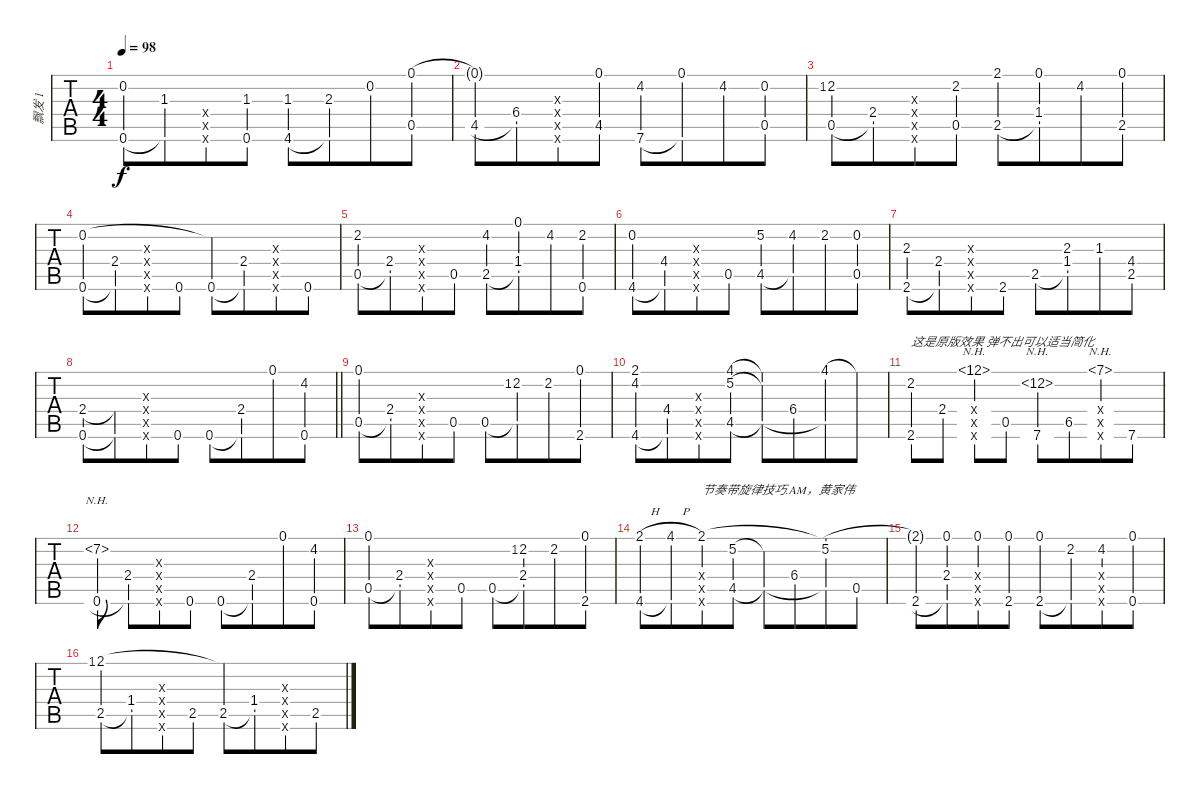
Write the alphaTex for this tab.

\track ("飘发 1" "飘发 1") {instrument acousticguitarsteel}
\staff {tabs}
\tuning (E4 B3 G3 D3 A2 E2) {hide}
\ts (4 4)
\tempo 98
\clef g2
\ks e
(0.2 0.6).8{dy f} (1.3 0.6{t}).8{beam merge} (0.4{x} 0.5{x} 0.6{x}).8 (1.3 0.6).8 (1.3 4.6).8 (2.3 4.6{t}).8{beam merge} 0.2.8 (0.1 0.5).8 |
(0.1{t} 4.5).8 (6.4 4.5{t}).8{beam merge} (0.3{x} 0.4{x} 0.5{x} 0.6{x}).8 (0.1 4.5).8 (4.2 7.6).8 (0.1 7.6{t}).8{beam merge} 4.2.8 (0.2 0.5).8 |
1.2.8{gr} (2.2 0.5).8 (2.4 0.5{t}).8{beam merge} (0.3{x} 0.4{x} 0.5{x} 0.6{x}).8 (2.2 0.5).8 (2.1 2.5).8 (0.1 1.4 2.5{t}).8{beam merge} 4.2.8 (0.1 2.5).8 |
(0.2 0.6).8 (2.4 0.6{t}).8{beam merge} (0.3{x} 0.4{x} 0.5{x} 0.6{x}).8 0.6.8 (0.2{t} 0.6).8 (2.4 0.6{t}).8{beam merge} (0.3{x} 0.4{x} 0.5{x} 0.6{x}).8 0.6.8 |
(2.2 0.5).8 (2.4 0.5{t}).8{beam merge} (0.3{x} 0.4{x} 0.5{x} 0.6{x}).8 0.5.8 (4.2 2.5).8 (0.1 1.4 2.5{t}).8{beam merge} 4.2.8 (2.2 0.6).8 |
(0.2 4.6).8 (4.4 4.6{t}).8{beam merge} (0.3{x} 0.4{x} 0.5{x} 0.6{x}).8 0.5.8 (5.2 4.5).8 (4.2 4.5{t}).8{beam merge} 2.2.8 (0.2 0.5).8 |
(2.3 2.6).8 (2.4 2.6{t}).8{beam merge} (0.3{x} 0.4{x} 0.5{x} 0.6{x}).8 2.6.8 2.5.8 (2.3 1.4 2.5{t}).8{beam merge} 1.3.8 (4.4 2.5).8 |
\barLineRight lightlight
(2.4 0.6).8 (2.4{t} 0.6{t}).8{beam merge} (0.3{x} 0.4{x} 0.5{x} 0.6{x}).8 0.6.8 0.6.8 (2.4 0.6{t}).8{beam merge} 0.1.8 (4.2 0.6).8 |
(0.1 0.5).8 (2.4 0.5{t}).8{beam merge} (0.3{x} 0.4{x} 0.5{x} 0.6{x}).8 0.5.8 0.5.8 1.2.8{gr} (2.2 0.5{t}).8{beam merge} 2.2.8 (0.1 2.6).8 |
(2.1 4.2 4.6).8 (4.4 4.6{t}).8{beam merge} (0.3{x} 0.4{x} 0.5{x} 0.6{x}).8 (4.1 5.2 4.5).8 (4.1{t} 5.2{t} 4.5{t}).8 6.4.8{beam merge} (4.1 4.5{t}).8 4.1{t}.8 |
(2.2 2.6).8{txt "这是原版效果 弹不出可以适当简化"} 2.4.8 (12.1{nh} 0.4{x} 0.5{x} 0.6{x}).8 0.5.8 (12.2{nh} 7.6).8 6.5.8{beam merge} (7.1{nh} 0.4{x} 0.5{x} 7.6{x}).8 7.6.8 |
(7.2{nh} 0.6).8{beam split} (2.4 0.6{t}).8{beam merge} (0.3{x} 0.4{x} 0.5{x} 0.6{x}).8 0.6.8 0.6.8 (2.4 0.6{t}).8{beam merge} 0.1.8 (4.2 0.6).8 |
(0.1 0.5).8 (2.4 0.5{t}).8{beam merge} (0.3{x} 0.4{x} 0.5{x} 0.6{x}).8 0.5.8 0.5.8 1.2.8{gr} (2.2 2.4 0.5{t}).8{beam merge} 2.2.8 (0.1 2.6).8 |
(2.1{h} 4.6).8 (4.1{h} 4.6{t}).8{beam merge} (2.1 0.4{x} 0.5{x} 0.6{x}).8{txt "节奏带旋律技巧.AM，黄家伟"} (5.2 4.5).8 (5.2{t} 4.5{t}).8 6.4.8{beam merge} (2.1{t} 5.2 4.5{t}).8 0.5.8 |
(2.1{t} 2.6).8 (0.1 2.4 2.6{t}).8{beam merge} (0.1 0.4{x} 0.5{x} 0.6{x}).8 (0.1 2.6).8 (0.1 2.6).8 (2.2 2.6{t}).8{beam merge} (4.2 0.4{x} 0.5{x} 0.6{x}).8 (0.1 0.6).8 |
1.1.8{gr} (2.1 2.5).8 (1.4 2.5{t}).8{beam merge} (0.3{x} 0.4{x} 0.5{x} 0.6{x}).8 2.5.8 (2.1{t} 2.5).8 (1.4 2.5{t}).8{beam merge} (0.3{x} 0.4{x} 0.5{x} 0.6{x}).8 2.5.8
